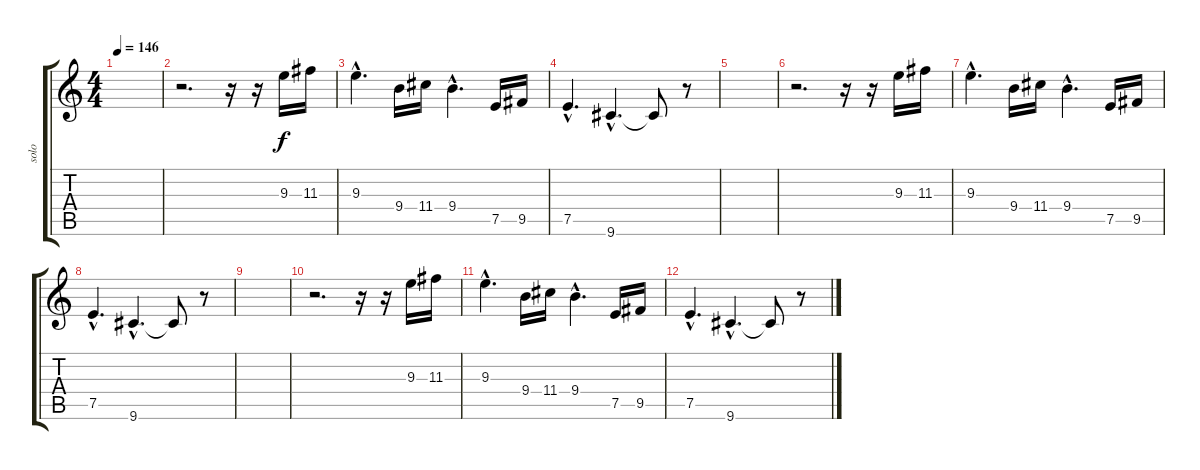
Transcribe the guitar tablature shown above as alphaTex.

\track ("solo" "solo") {instrument overdrivenguitar}
\staff {score tabs}
\tuning (E4 B3 G3 D3 A2 E2) {hide}
\ts (4 4)
\tempo 146
\clef g2
\ks c
|
r.2{d} r.16 r.16 9.3.16 11.3.16 |
9.3{hac}.4{d} 9.4.16 11.4.16 9.4{hac}.4{d} 7.5.16 9.5.16 |
7.5{hac}.4{d} 9.6{hac}.4{d} 9.6{t}.8 r.8 |
|
r.2{d} r.16 r.16 9.3.16 11.3.16 |
9.3{hac}.4{d} 9.4.16 11.4.16 9.4{hac}.4{d} 7.5.16 9.5.16 |
7.5{hac}.4{d} 9.6{hac}.4{d} 9.6{t}.8 r.8 |
|
r.2{d} r.16 r.16 9.3.16 11.3.16 |
9.3{hac}.4{d} 9.4.16 11.4.16 9.4{hac}.4{d} 7.5.16 9.5.16 |
7.5{hac}.4{d} 9.6{hac}.4{d} 9.6{t}.8 r.8
